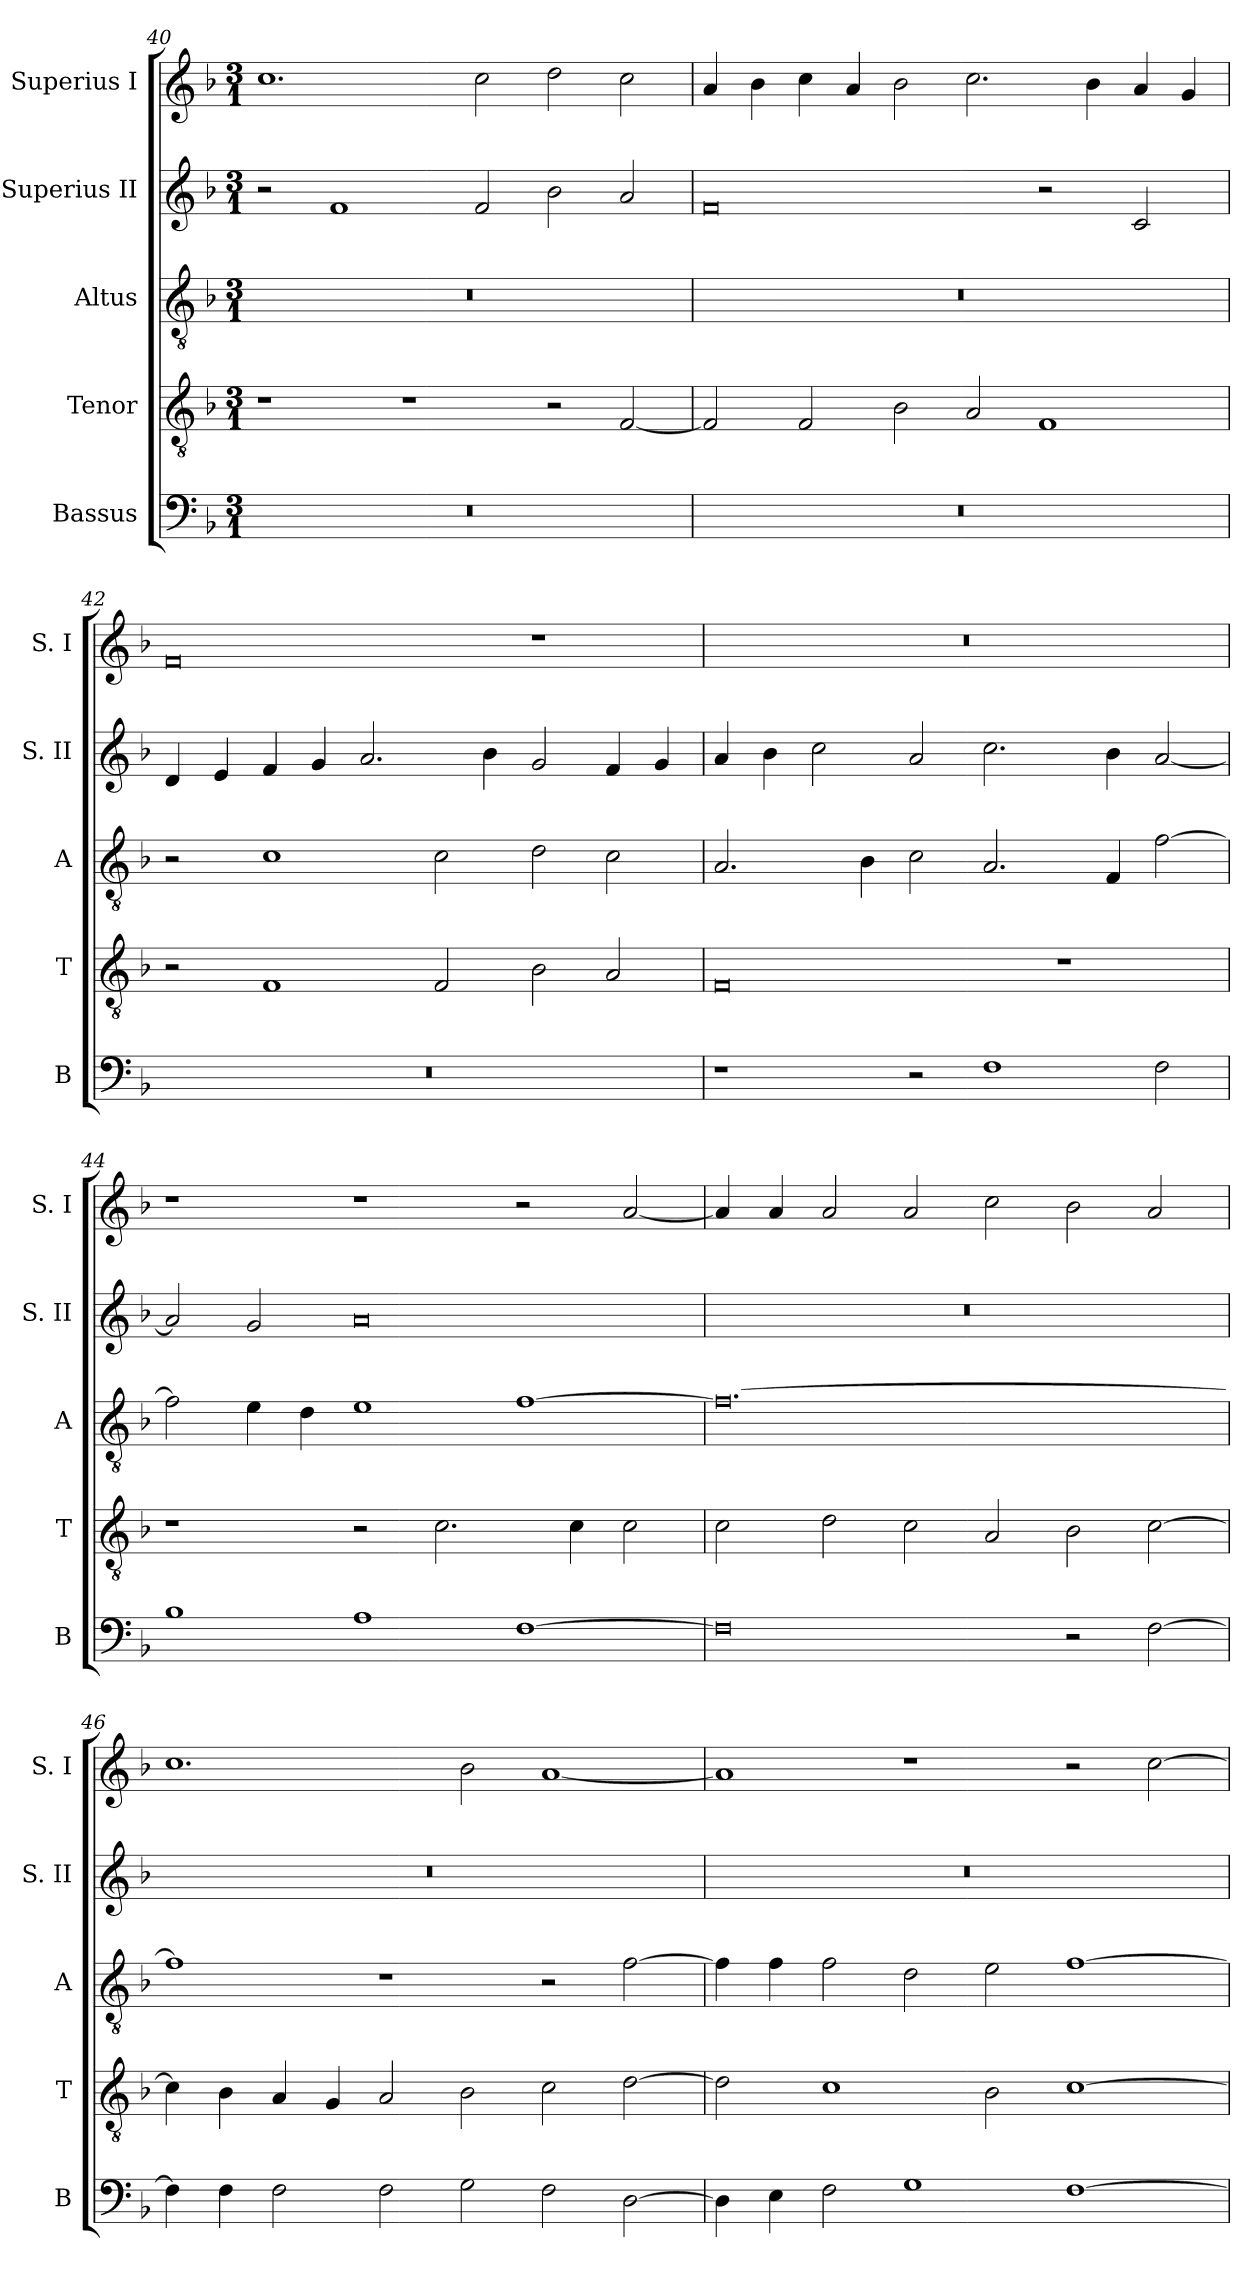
**kern	**kern	**kern	**kern	**kern
*part5	*part4	*part3	*part2	*part1
*staff5	*staff4	*staff3	*staff2	*staff1
*I"Bassus	*I"Tenor	*I"Altus	*I"Superius II	*I"Superius I
*I'B	*I'T	*I'A	*I'S. II	*I'S. I
*clefF4	*clefGv2	*clefGv2	*clefG2	*clefG2
*k[b-]	*k[b-]	*k[b-]	*k[b-]	*k[b-]
*F:	*F:	*F:	*F:	*F:
*M3/1	*M3/1	*M3/1	*M3/1	*M3/1
=40	=40	=40	=40	=40
1%3r	1r	1%3r	2r	1.cc
.	.	.	1f	.
.	1r	.	.	.
.	.	.	2f	2cc
.	2r	.	2b-	2dd
.	[2F	.	2a	2cc
=41	=41	=41	=41	=41
1%3r	2F]	1%3r	0f	4a
.	.	.	.	4b-
.	2F	.	.	4cc
.	.	.	.	4a
.	2B-	.	.	2b-
.	2A	.	.	2.cc
.	1F	.	2r	.
.	.	.	.	4b-
.	.	.	2c	4a
.	.	.	.	4g
=42	=42	=42	=42	=42
1%3r	2r	2r	4d	0f
.	.	.	4e	.
.	1F	1c	4f	.
.	.	.	4g	.
.	.	.	2.a	.
.	2F	2c	.	.
.	.	.	4b-	.
.	2B-	2d	2g	1r
.	2A	2c	4f	.
.	.	.	4g	.
=43	=43	=43	=43	=43
1r	0F	2.A	4a	1%3r
.	.	.	4b-	.
.	.	.	2cc	.
.	.	4B-	.	.
2r	.	2c	2a	.
1F	.	2.A	2.cc	.
.	1r	.	.	.
.	.	4F	4b-	.
2F	.	[2f	[2a	.
=44	=44	=44	=44	=44
1B-	1r	2f]	2a]	1r
.	.	4e	2g	.
.	.	4d	.	.
1A	2r	1e	0a	1r
.	2.c	.	.	.
[1F	.	[1f	.	2r
.	4c	.	.	.
.	2c	.	.	[2a
=45	=45	=45	=45	=45
0F]	2c	0.f_	1%3r	4a]
.	.	.	.	4a
.	2d	.	.	2a
.	2c	.	.	2a
.	2A	.	.	2cc
2r	2B-	.	.	2b-
[2F	[2c	.	.	2a
=46	=46	=46	=46	=46
4F]	4c]	1f]	1%3r	1.cc
4F	4B-	.	.	.
2F	4A	.	.	.
.	4G	.	.	.
2F	2A	1r	.	.
2G	2B-	.	.	2b-
2F	2c	2r	.	[1a
[2D	[2d	[2f	.	.
=47	=47	=47	=47	=47
4D]	2d]	4f]	1%3r	1a]
4E	.	4f	.	.
2F	1c	2f	.	.
1G	.	2d	.	1r
.	2B-	2e	.	.
[1F	[1c	[1f	.	2r
.	.	.	.	[2cc
=	=	=	=	=
*-	*-	*-	*-	*-
